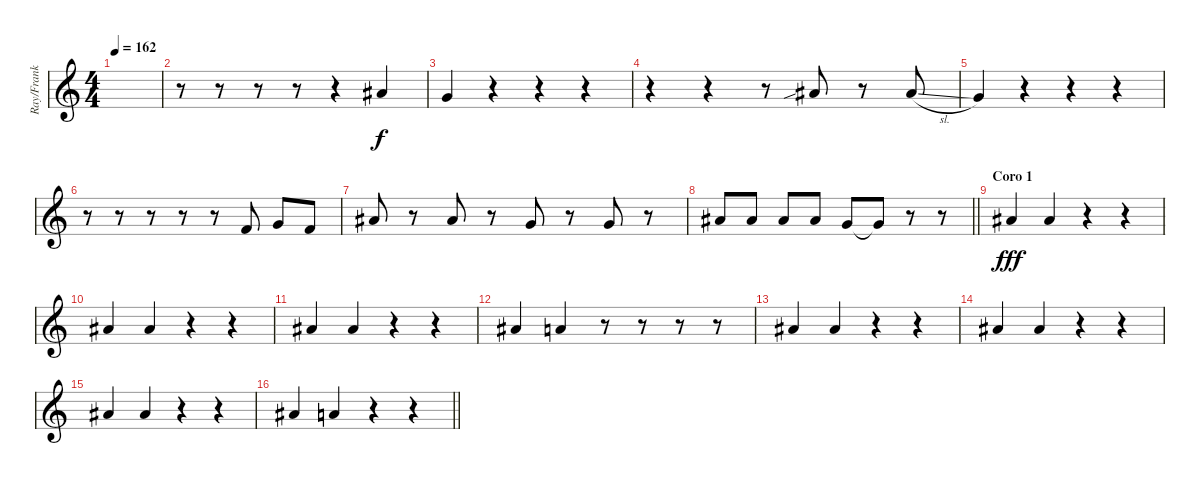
\track ("Ray/Frank [Backup Vocals]" "Ray/Frank ") {instrument harmonica}
\staff {score}
\tuning (E4 B3 G3 D3 A2 E2) {hide}
\ts (4 4)
\tempo 162
\clef g2
\ks c
|
r.8 r.8 r.8 r.8 r.4 6.1.4 |
3.1.4 r.4 r.4 r.4 |
r.4 r.4 r.8 6.1{sib}.8 r.8 6.1{sl}.8 |
3.1.4 r.4 r.4 r.4 |
r.8 r.8 r.8 r.8 r.8 1.1.8 3.1.8 1.1.8 |
6.1.8 r.8 6.1.8 r.8 3.1.8 r.8 3.1.8 r.8 |
\barLineRight lightlight
6.1.8 6.1.8 6.1.8 6.1.8 3.1.8 3.1{t}.8{dy f} r.8 r.8 |
\section ("" "Coro 1")
6.1.4{dy fff} 6.1.4 r.4 r.4 |
6.1.4 6.1.4 r.4 r.4 |
6.1.4 6.1.4 r.4 r.4 |
6.1.4 5.1.4 r.8 r.8 r.8 r.8 |
6.1.4 6.1.4 r.4 r.4 |
6.1.4 6.1.4 r.4 r.4 |
6.1.4 6.1.4 r.4 r.4 |
\barLineRight lightlight
6.1.4 5.1.4 r.4 r.4
